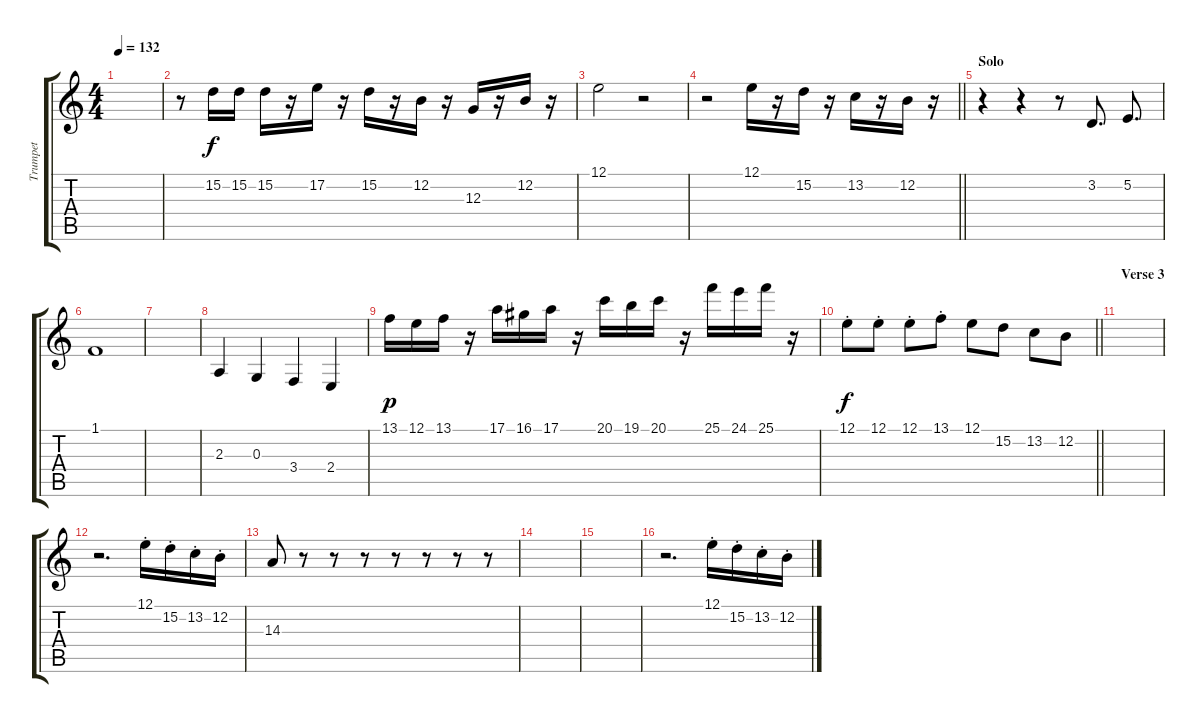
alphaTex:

\track ("Trumpet" "Trumpet") {instrument tuba}
\staff {score tabs}
\tuning (E4 B3 G3 D3 A2 E2) {hide}
\ts (4 4)
\tempo 132
\clef g2
\ks c
|
r.8 15.2.16 15.2.16 15.2.16 r.16 17.2.16 r.16 15.2.16 r.16 12.2.16 r.16 12.3.16 r.16 12.2.16 r.16 |
12.1.2 r.2 |
\barLineRight lightlight
r.2 12.1.16 r.16 15.2.16 r.16 13.2.16 r.16 12.2.16 r.16 |
\section ("" "Solo")
r.4 r.4 r.8 3.2.8{d} 5.2.8{d} |
1.1.1 |
|
2.3.4 0.3.4 3.4.4 2.4.4 |
13.1.16{dy p} 12.1.16 13.1.16 r.16 17.1.16 16.1.16 17.1.16 r.16 20.1.16 19.1.16 20.1.16 r.16 25.1.16 24.1.16 25.1.16 r.16 |
\barLineRight lightlight
12.1{st}.8{dy f} 12.1{st}.8 12.1{st}.8 13.1{st}.8 12.1.8 15.2.8 13.2.8 12.2.8 |
\section ("" "Verse 3")
|
r.2{d} 12.1{st}.16 15.2{st}.16 13.2{st}.16 12.2{st}.16 |
14.3.8 r.8 r.8 r.8 r.8 r.8 r.8 r.8 |
|
|
r.2{d} 12.1{st}.16 15.2{st}.16 13.2{st}.16 12.2{st}.16
